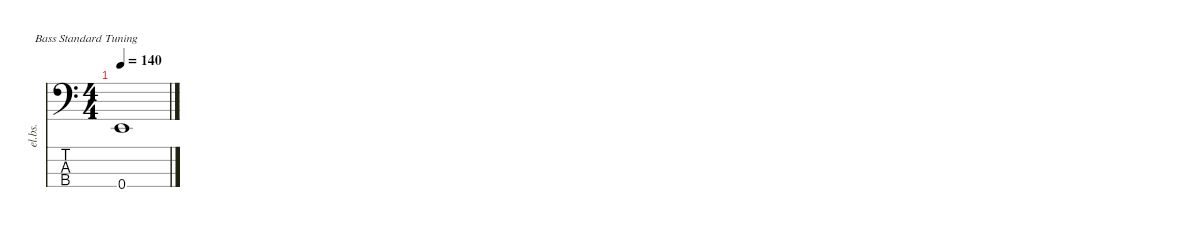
\defaultSystemsLayout 4
\hideDynamics
\bracketExtendMode nobrackets
\otherSystemsTrackNameOrientation horizontal
\track ("Electric Bass" "el.bs.") {instrument electricbassfinger}
\staff {score tabs}
\tuning (G2 D2 A1 E1)
\ts (4 4)
\tempo 140
\clef f4
\ks c
0.4{t}.1{dy mf beam Up}
